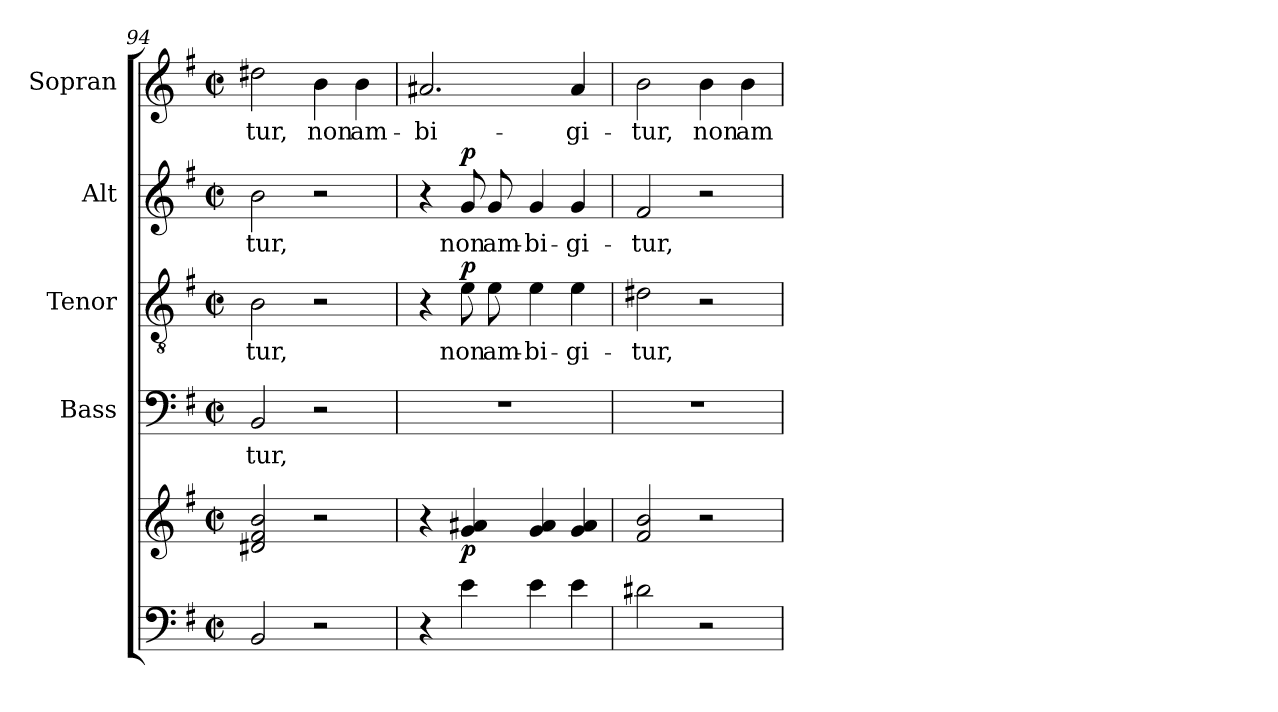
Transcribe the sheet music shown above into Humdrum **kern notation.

**kern	**kern	**dynam	**kern	**text	**kern	**text	**dynam	**kern	**text	**dynam	**kern	**text
*part5	*part5	*part5	*part4	*part4	*part3	*part3	*part3	*part2	*part2	*part2	*part1	*part1
*staff6	*staff5	*staff5/6	*staff4	*staff4	*staff3	*staff3	*staff3	*staff2	*staff2	*staff2	*staff1	*staff1
*	*	*	*I"Bass	*	*I"Tenor	*	*	*I"Alt	*	*	*I"Sopran	*
*	*	*	*I'B.	*	*I'T.	*	*	*I'A.	*	*	*I'S.	*
*clefF4	*clefG2	*	*clefF4	*	*clefGv2	*	*	*clefG2	*	*	*clefG2	*
*k[f#]	*k[f#]	*	*k[f#]	*	*k[f#]	*	*	*k[f#]	*	*	*k[f#]	*
*G:	*G:	*	*G:	*	*G:	*	*	*G:	*	*	*G:	*
*M2/2	*M2/2	*	*M2/2	*	*M2/2	*	*	*M2/2	*	*	*M2/2	*
*met(c|)	*met(c|)	*	*met(c|)	*	*met(c|)	*	*	*met(c|)	*	*	*met(c|)	*
=94	=94	=94	=94	=94	=94	=94	=94	=94	=94	=94	=94	=94
!	!	!	!	!LO:LY:b	!	!LO:LY:b	!	!	!LO:LY:b	!	!	!LO:LY:b
2BB/	2d#X/ 2f#/ 2b/	.	2BB/	-tur,	2B\	-tur,	.	2b\	-tur,	.	2dd#X\	-tur,
!	!	!	!	!	!	!	!	!	!	!	!	!LO:LY:b
2r	2r	.	2r	.	2r	.	.	2r	.	.	4b\	non
!	!	!	!	!	!	!	!	!	!	!	!	!LO:LY:b
.	.	.	.	.	.	.	.	.	.	.	4b\	am-
=95	=95	=95	=95	=95	=95	=95	=95	=95	=95	=95	=95	=95
!	!	!	!	!	!	!	!	!	!	!	!	!LO:LY:b
4r	4r	.	1r	.	4r	.	.	4r	.	.	2.a#X/	-bi-
!	!	!LO:DY:b	!	!	!	!LO:LY:b	!LO:DY:a	!	!LO:LY:b	!LO:DY:a	!	!
4e\	4g/ 4a#X/	p	.	.	8e\	non	p	8g/	non	p	.	.
!	!	!	!	!	!	!LO:LY:b	!	!	!LO:LY:b	!	!	!
.	.	.	.	.	8e\	am-	.	8g/	am-	.	.	.
!	!	!	!	!	!	!LO:LY:b	!	!	!LO:LY:b	!	!	!
4e\	4g/ 4a#/	.	.	.	4e\	-bi-	.	4g/	-bi-	.	.	.
!	!	!	!	!	!	!LO:LY:b	!	!	!LO:LY:b	!	!	!LO:LY:b
4e\	4g/ 4a#/	.	.	.	4e\	-gi-	.	4g/	-gi-	.	4a#/	-gi-
=96	=96	=96	=96	=96	=96	=96	=96	=96	=96	=96	=96	=96
!	!	!	!	!	!	!LO:LY:b	!	!	!LO:LY:b	!	!	!LO:LY:b
2d#X\	2f#/ 2b/	.	1r	.	2d#X\	-tur,	.	2f#/	-tur,	.	2b\	-tur,
!	!	!	!	!	!	!	!	!	!	!	!	!LO:LY:b
2r	2r	.	.	.	2r	.	.	2r	.	.	4b\	non
!	!	!	!	!	!	!	!	!	!	!	!	!LO:LY:b
.	.	.	.	.	.	.	.	.	.	.	4b\	am-
=	=	=	=	=	=	=	=	=	=	=	=	=
*-	*-	*-	*-	*-	*-	*-	*-	*-	*-	*-	*-	*-
